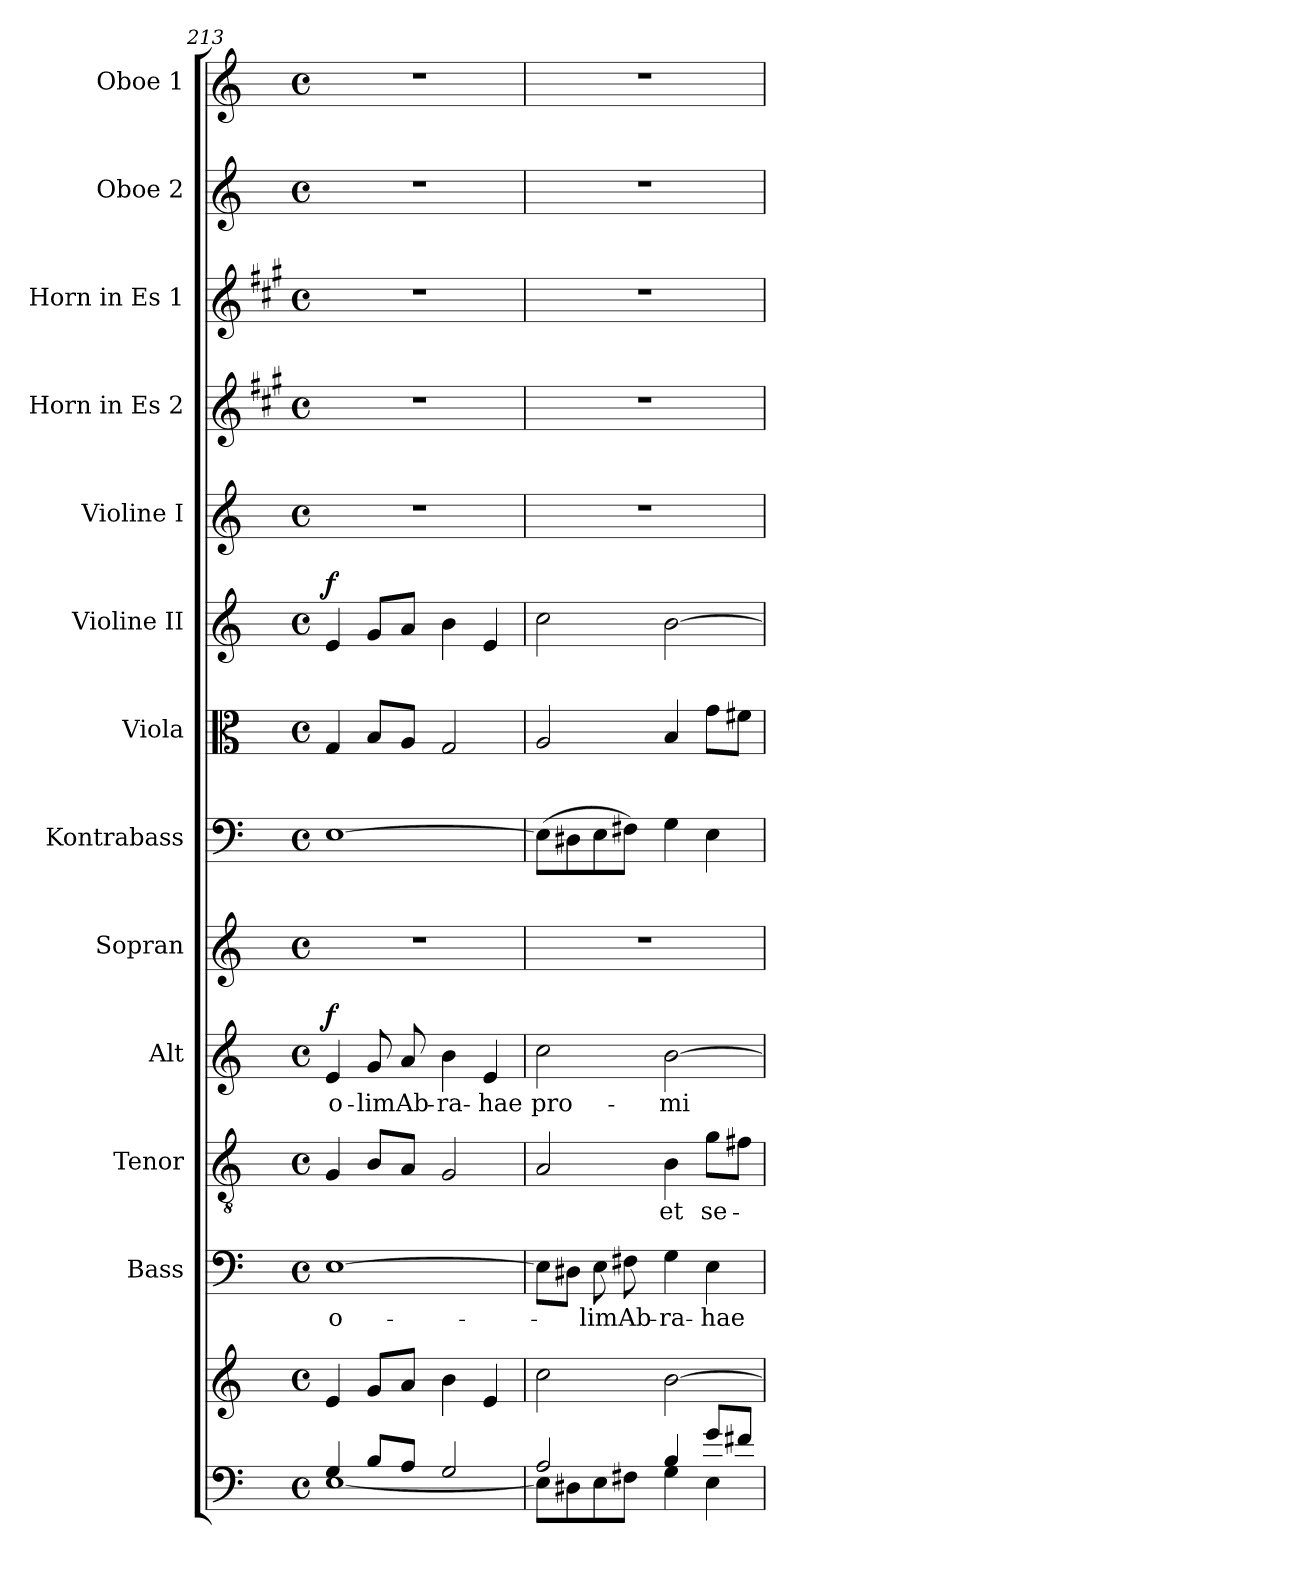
**kern	**kern	**kern	**text	**kern	**text	**kern	**text	**dynam	**kern	**kern	**kern	**kern	**dynam	**kern	**kern	**kern	**kern	**kern
*part13	*part13	*part12	*part12	*part11	*part11	*part10	*part10	*part10	*part9	*part8	*part7	*part6	*part6	*part5	*part4	*part3	*part2	*part1
*staff14	*staff13	*staff12	*staff12	*staff11	*staff11	*staff10	*staff10	*staff10	*staff9	*staff8	*staff7	*staff6	*staff6	*staff5	*staff4	*staff3	*staff2	*staff1
*	*	*I"Bass	*	*I"Tenor	*	*I"Alt	*	*	*I"Sopran	*I"Kontrabass	*I"Viola	*I"Violine II	*	*I"Violine I	*I"Horn in Es 2	*I"Horn in Es 1	*I"Oboe 2	*I"Oboe 1
*	*	*I'B.	*	*I'T.	*	*I'A.	*	*	*I'S.	*I'Kb.	*I'Vla.	*I'Vl. II	*	*I'Vl. I	*I'Hr. 2	*I'Hr. 1	*I'Ob. 2	*I'Ob. 1
*clefF4	*clefG2	*clefF4	*	*clefGv2	*	*clefG2	*	*	*clefG2	*clefF4	*clefC3	*clefG2	*	*clefG2	*clefG2	*clefG2	*clefG2	*clefG2
*	*	*	*	*	*	*	*	*	*	*ITrd7c12	*	*	*	*	*ITrd5c9	*ITrd5c9	*	*
*k[]	*k[]	*k[]	*	*k[]	*	*k[]	*	*	*k[]	*k[]	*k[]	*k[]	*	*k[]	*k[]	*k[]	*k[]	*k[]
*C:	*C:	*C:	*	*C:	*	*C:	*	*	*C:	*C:	*C:	*C:	*	*C:	*C:	*C:	*C:	*C:
*M4/4	*M4/4	*M4/4	*	*M4/4	*	*M4/4	*	*	*M4/4	*M4/4	*M4/4	*M4/4	*	*M4/4	*M4/4	*M4/4	*M4/4	*M4/4
*met(c)	*met(c)	*met(c)	*	*met(c)	*	*met(c)	*	*	*met(c)	*met(c)	*met(c)	*met(c)	*	*met(c)	*met(c)	*met(c)	*met(c)	*met(c)
=213	=213	=213	=213	=213	=213	=213	=213	=213	=213	=213	=213	=213	=213	=213	=213	=213	=213	=213
*^	*	*	*	*	*	*	*	*	*	*	*	*	*	*	*	*	*	*
!	!	!	!	!LO:LY:b	!	!	!	!LO:LY:b	!LO:DY:a	!	!	!	!	!LO:DY:a	!	!	!	!	!
4G/	[<1E	4e/	[1E	o-	4G/	.	4e/	o-	f	1r	[1EE	4G/	4e/	f	1r	1r	1r	1r	1r
!	!	!	!	!	!	!	!	!LO:LY:b	!	!	!	!	!	!	!	!	!	!	!
8B/L	.	8g/L	.	.	8B/L	.	8g/	-lim	.	.	.	8B/L	8g/L	.	.	.	.	.	.
!	!	!	!	!	!	!	!	!LO:LY:b	!	!	!	!	!	!	!	!	!	!	!
8A/J	.	8a/J	.	.	8A/J	.	8a/	Ab-	.	.	.	8A/J	8a/J	.	.	.	.	.	.
!	!	!	!	!	!	!	!	!LO:LY:b	!	!	!	!	!	!	!	!	!	!	!
2G/	.	4b\	.	.	2G/	.	4b\	-ra-	.	.	.	2G/	4b\	.	.	.	.	.	.
!	!	!	!	!	!	!	!	!LO:LY:b	!	!	!	!	!	!	!	!	!	!	!
.	.	4e/	.	.	.	.	4e/	-hae	.	.	.	.	4e/	.	.	.	.	.	.
!!LO:PB:g=z
=214	=214	=214	=214	=214	=214	=214	=214	=214	=214	=214	=214	=214	=214	=214	=214	=214	=214	=214	=214
!	!	!	!	!	!	!	!	!LO:LY:b	!	!	!	!	!	!	!	!	!	!	!
2A/	8E\L]	2cc\	8E\L]	.	2A/	.	2cc\	pro-	.	1r	(>8EE\L]	2A/	2cc\	.	1r	1r	1r	1r	1r
.	8D#X\	.	8D#X\J	.	.	.	.	.	.	.	8DD#X\	.	.	.	.	.	.	.	.
!	!	!	!	!LO:LY:b	!	!	!	!	!	!	!	!	!	!	!	!	!	!	!
.	8E\	.	8E\	-lim	.	.	.	.	.	.	8EE\	.	.	.	.	.	.	.	.
!	!	!	!	!LO:LY:b	!	!	!	!	!	!	!	!	!	!	!	!	!	!	!
.	8F#X\J	.	8F#X\	Ab-	.	.	.	.	.	.	8FF#X\J)	.	.	.	.	.	.	.	.
!	!	!	!	!LO:LY:b	!	!LO:LY:b	!	!LO:LY:b	!	!	!	!	!	!	!	!	!	!	!
4B/	4G\	[2b\	4G\	-ra-	4B\	et	[2b\	-mi-	.	.	4GG\	4B/	[2b\	.	.	.	.	.	.
!	!	!	!	!LO:LY:b	!	!LO:LY:b	!	!	!	!	!	!	!	!	!	!	!	!	!
8g/L	4E\	.	4E\	-hae	8g\L	se-	.	.	.	.	4EE\	8g\L	.	.	.	.	.	.	.
8f#X/J	.	.	.	.	8f#X\J	.	.	.	.	.	.	8f#X\J	.	.	.	.	.	.	.
*v	*v	*	*	*	*	*	*	*	*	*	*	*	*	*	*	*	*	*	*
=	=	=	=	=	=	=	=	=	=	=	=	=	=	=	=	=	=	=
*-	*-	*-	*-	*-	*-	*-	*-	*-	*-	*-	*-	*-	*-	*-	*-	*-	*-	*-
